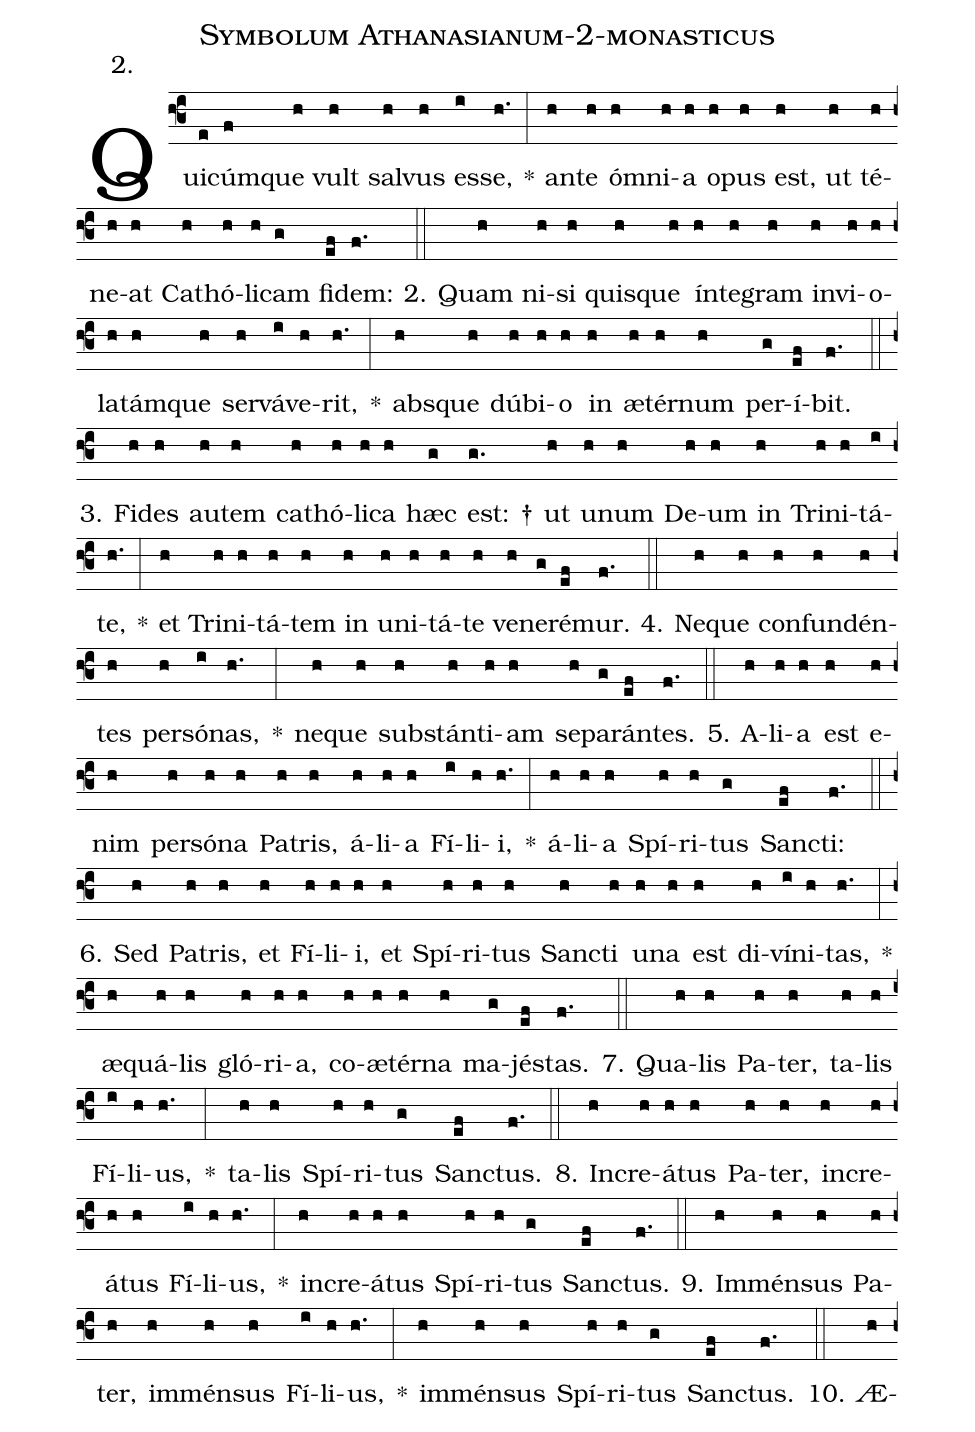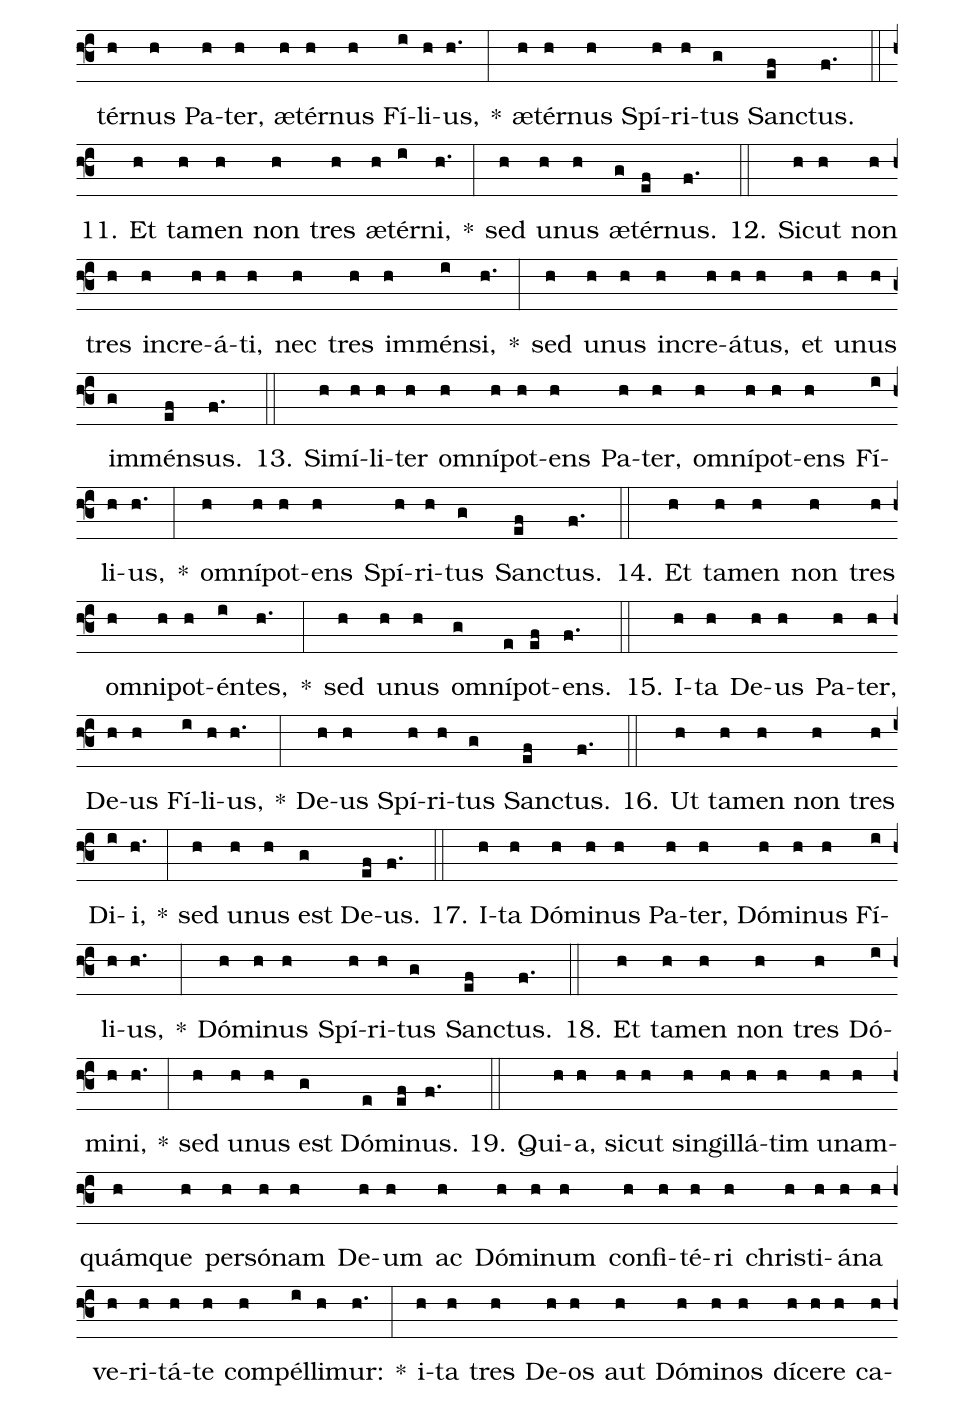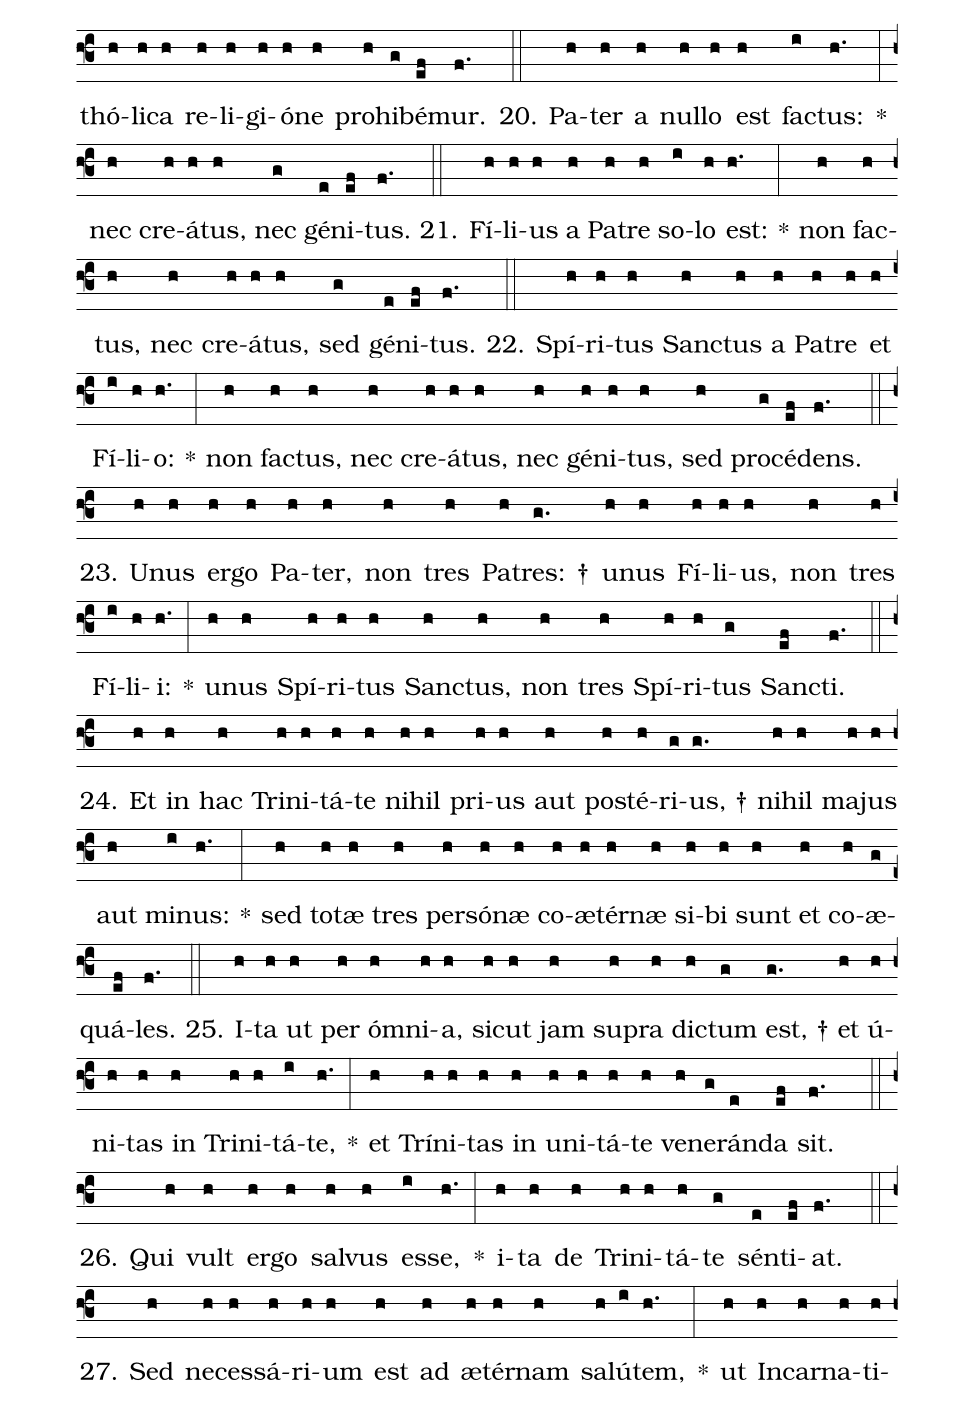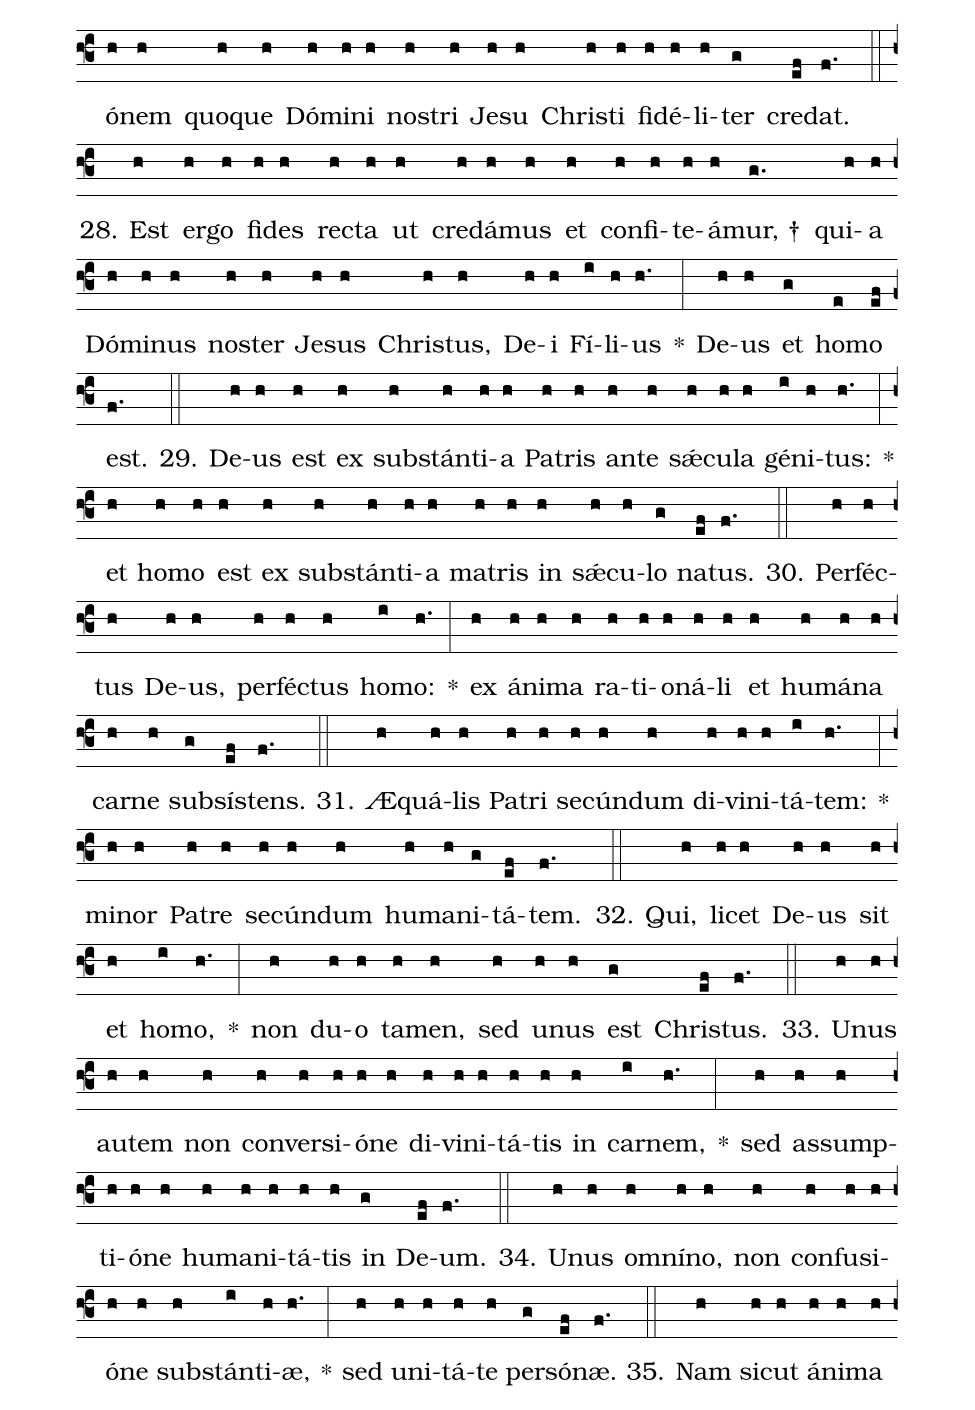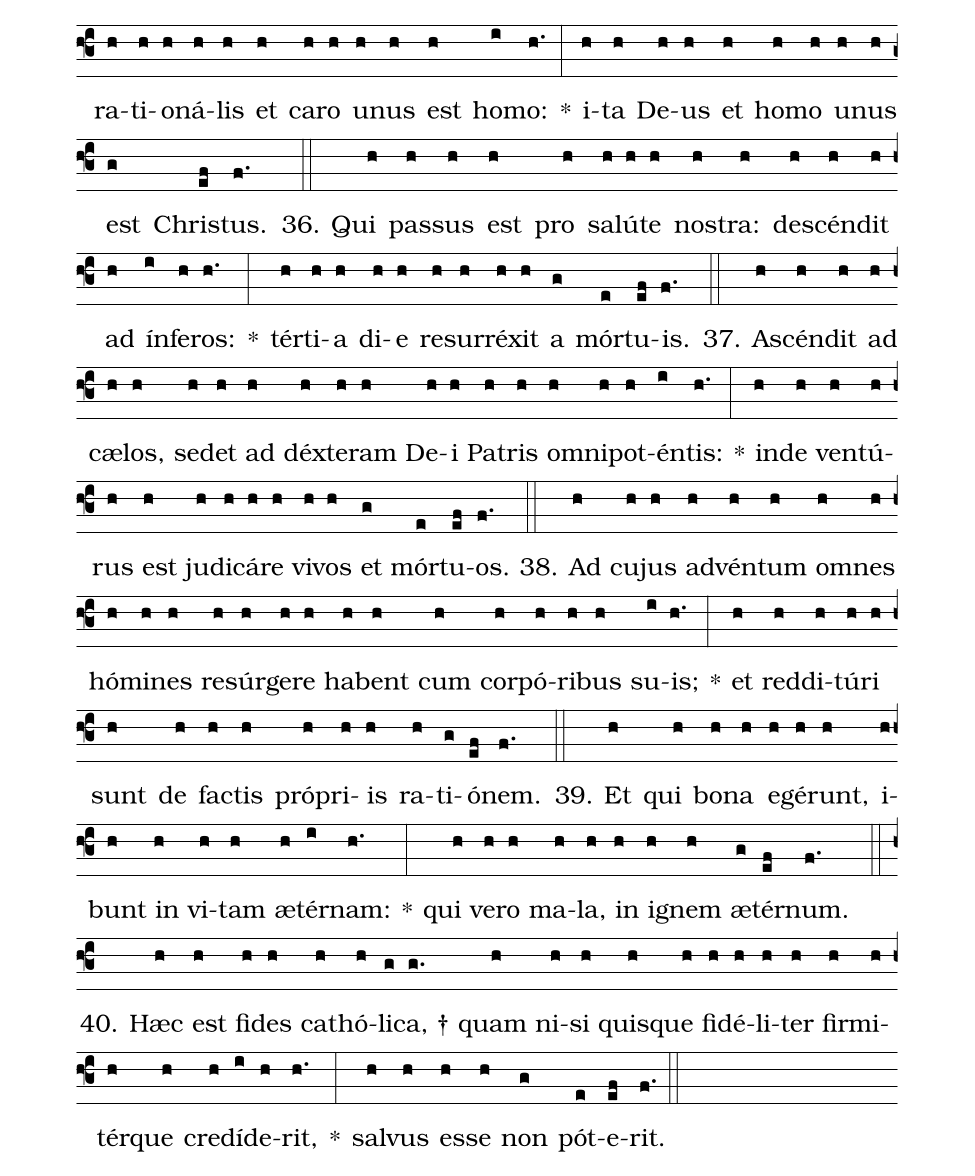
name: Symbolum Athanasianum-2-monasticus;
annotation: 2.;
%%
(f3)Qui(e)cúm(f)que(h) vult(h) sal(h)vus(h) es(i)se,(h.) *(:) an(h)te(h) óm(h)ni(h)a(h) o(h)pus(h) est,(h) ut(h) té(h)ne(h)at(h) Ca(h)thó(h)li(h)cam(g) fi(ef)dem:(f.) (::)
2. Quam(h) ni(h)si(h) quis(h)que(h) ín(h)te(h)gram(h) in(h)vi(h)o(h)la(h)tám(h)que(h) ser(h)vá(i)ve(h)rit,(h.) *(:) abs(h)que(h) dú(h)bi(h)o(h) in(h) æ(h)tér(h)num(h) per(g)í(ef)bit.(f.) (::)
3. Fi(h)des(h) au(h)tem(h) ca(h)thó(h)li(h)ca(h) hæc(g) est: †(g.) ut(h) u(h)num(h) De(h)um(h) in(h) Tri(h)ni(h)tá(i)te,(h.) *(:) et(h) Tri(h)ni(h)tá(h)tem(h) in(h) u(h)ni(h)tá(h)te(h) ve(h)ne(g)ré(ef)mur.(f.) (::)
4. Ne(h)que(h) con(h)fun(h)dén(h)tes(h) per(h)só(i)nas,(h.) *(:) ne(h)que(h) sub(h)stán(h)ti(h)am(h) se(h)pa(g)rán(ef)tes.(f.) (::)
5. A(h)li(h)a(h) est(h) e(h)nim(h) per(h)só(h)na(h) Pa(h)tris,(h) á(h)li(h)a(h) Fí(i)li(h)i,(h.) *(:) á(h)li(h)a(h) Spí(h)ri(h)tus(g) Sanc(ef)ti:(f.) (::)
6. Sed(h) Pa(h)tris,(h) et(h) Fí(h)li(h)i,(h) et(h) Spí(h)ri(h)tus(h) Sanc(h)ti(h) u(h)na(h) est(h) di(h)ví(i)ni(h)tas,(h.) *(:) æ(h)quá(h)lis(h) gló(h)ri(h)a,(h) co(h)æ(h)tér(h)na(h) ma(g)jés(ef)tas.(f.) (::)
7. Qua(h)lis(h) Pa(h)ter,(h) ta(h)lis(h) Fí(i)li(h)us,(h.) *(:) ta(h)lis(h) Spí(h)ri(h)tus(g) Sanc(ef)tus.(f.) (::)
8. In(h)cre(h)á(h)tus(h) Pa(h)ter,(h) in(h)cre(h)á(h)tus(h) Fí(i)li(h)us,(h.) *(:) in(h)cre(h)á(h)tus(h) Spí(h)ri(h)tus(g) Sanc(ef)tus.(f.) (::)
9. Im(h)mén(h)sus(h) Pa(h)ter,(h) im(h)mén(h)sus(h) Fí(i)li(h)us,(h.) *(:) im(h)mén(h)sus(h) Spí(h)ri(h)tus(g) Sanc(ef)tus.(f.) (::)
10. Æ(h)tér(h)nus(h) Pa(h)ter,(h) æ(h)tér(h)nus(h) Fí(i)li(h)us,(h.) *(:) æ(h)tér(h)nus(h) Spí(h)ri(h)tus(g) Sanc(ef)tus.(f.) (::)
11. Et(h) ta(h)men(h) non(h) tres(h) æ(h)tér(i)ni,(h.) *(:) sed(h) u(h)nus(h) æ(g)tér(ef)nus.(f.) (::)
12. Sic(h)ut(h) non(h) tres(h) in(h)cre(h)á(h)ti,(h) nec(h) tres(h) im(h)mén(i)si,(h.) *(:) sed(h) u(h)nus(h) in(h)cre(h)á(h)tus,(h) et(h) u(h)nus(h) im(g)mén(ef)sus.(f.) (::)
13. Si(h)mí(h)li(h)ter(h) om(h)ní(h)pot(h)ens(h) Pa(h)ter,(h) om(h)ní(h)pot(h)ens(h) Fí(i)li(h)us,(h.) *(:) om(h)ní(h)pot(h)ens(h) Spí(h)ri(h)tus(g) Sanc(ef)tus.(f.) (::)
14. Et(h) ta(h)men(h) non(h) tres(h) om(h)ni(h)pot(h)én(i)tes,(h.) *(:) sed(h) u(h)nus(h) om(g)ní(e)pot(ef)ens.(f.) (::)
15. I(h)ta(h) De(h)us(h) Pa(h)ter,(h) De(h)us(h) Fí(i)li(h)us,(h.) *(:) De(h)us(h) Spí(h)ri(h)tus(g) Sanc(ef)tus.(f.) (::)
16. Ut(h) ta(h)men(h) non(h) tres(h) Di(i)i,(h.) *(:) sed(h) u(h)nus(h) est(g) De(ef)us.(f.) (::)
17. I(h)ta(h) Dó(h)mi(h)nus(h) Pa(h)ter,(h) Dó(h)mi(h)nus(h) Fí(i)li(h)us,(h.) *(:) Dó(h)mi(h)nus(h) Spí(h)ri(h)tus(g) Sanc(ef)tus.(f.) (::)
18. Et(h) ta(h)men(h) non(h) tres(h) Dó(i)mi(h)ni,(h.) *(:) sed(h) u(h)nus(h) est(g) Dó(e)mi(ef)nus.(f.) (::)
19. Qui(h)a,(h) sic(h)ut(h) sin(h)gil(h)lá(h)tim(h) u(h)nam(h)quám(h)que(h) per(h)só(h)nam(h) De(h)um(h) ac(h) Dó(h)mi(h)num(h) con(h)fi(h)té(h)ri(h) chris(h)ti(h)á(h)na(h) ve(h)ri(h)tá(h)te(h) com(h)pél(i)li(h)mur:(h.) *(:) i(h)ta(h) tres(h) De(h)os(h) aut(h) Dó(h)mi(h)nos(h) dí(h)ce(h)re(h) ca(h)thó(h)li(h)ca(h) re(h)li(h)gi(h)ó(h)ne(h) pro(h)hi(g)bé(ef)mur.(f.) (::)
20. Pa(h)ter(h) a(h) nul(h)lo(h) est(h) fac(i)tus:(h.) *(:) nec(h) cre(h)á(h)tus,(h) nec(g) gé(e)ni(ef)tus.(f.) (::)
21. Fí(h)li(h)us(h) a(h) Pa(h)tre(h) so(i)lo(h) est:(h.) *(:) non(h) fac(h)tus,(h) nec(h) cre(h)á(h)tus,(h) sed(g) gé(e)ni(ef)tus.(f.) (::)
22. Spí(h)ri(h)tus(h) Sanc(h)tus(h) a(h) Pa(h)tre(h) et(h) Fí(i)li(h)o:(h.) *(:) non(h) fac(h)tus,(h) nec(h) cre(h)á(h)tus,(h) nec(h) gé(h)ni(h)tus,(h) sed(h) pro(g)cé(ef)dens.(f.) (::)
23. U(h)nus(h) er(h)go(h) Pa(h)ter,(h) non(h) tres(h) Pa(h)tres: †(g.) u(h)nus(h) Fí(h)li(h)us,(h) non(h) tres(h) Fí(i)li(h)i:(h.) *(:) u(h)nus(h) Spí(h)ri(h)tus(h) Sanc(h)tus,(h) non(h) tres(h) Spí(h)ri(h)tus(g) Sanc(ef)ti.(f.) (::)
24. Et(h) in(h) hac(h) Tri(h)ni(h)tá(h)te(h) ni(h)hil(h) pri(h)us(h) aut(h) post(h)é(h)ri(g)us, †(g.) ni(h)hil(h) ma(h)jus(h) aut(h) mi(i)nus:(h.) *(:) sed(h) to(h)tæ(h) tres(h) per(h)só(h)næ(h) co(h)æ(h)tér(h)næ(h) si(h)bi(h) sunt(h) et(h) co(h)æ(g)quá(ef)les.(f.) (::)
25. I(h)ta(h) ut(h) per(h) óm(h)ni(h)a,(h) sic(h)ut(h) jam(h) su(h)pra(h) dic(h)tum(g) est, †(g.) et(h) ú(h)ni(h)tas(h) in(h) Tri(h)ni(h)tá(i)te,(h.) *(:) et(h) Trí(h)ni(h)tas(h) in(h) u(h)ni(h)tá(h)te(h) ve(h)ne(g)rán(e)da(ef) sit.(f.) (::)
26. Qui(h) vult(h) er(h)go(h) sal(h)vus(h) es(i)se,(h.) *(:) i(h)ta(h) de(h) Tri(h)ni(h)tá(h)te(g) sén(e)ti(ef)at.(f.) (::)
27. Sed(h) ne(h)ces(h)sá(h)ri(h)um(h) est(h) ad(h) æ(h)tér(h)nam(h) sa(h)lú(i)tem,(h.) *(:) ut(h) In(h)car(h)na(h)ti(h)ó(h)nem(h) quo(h)que(h) Dó(h)mi(h)ni(h) nos(h)tri(h) Je(h)su(h) Chris(h)ti(h) fi(h)dé(h)li(h)ter(g) cre(ef)dat.(f.) (::)
28. Est(h) er(h)go(h) fi(h)des(h) rec(h)ta(h) ut(h) cre(h)dá(h)mus(h) et(h) con(h)fi(h)te(h)á(h)mur, †(g.) qui(h)a(h) Dó(h)mi(h)nus(h) nos(h)ter(h) Je(h)sus(h) Chris(h)tus,(h) De(h)i(h) Fí(i)li(h)us(h.) *(:) De(h)us(h) et(g) ho(e)mo(ef) est.(f.) (::)
29. De(h)us(h) est(h) ex(h) sub(h)stán(h)ti(h)a(h) Pa(h)tris(h) an(h)te(h) sǽ(h)cu(h)la(h) gé(i)ni(h)tus:(h.) *(:) et(h) ho(h)mo(h) est(h) ex(h) sub(h)stán(h)ti(h)a(h) ma(h)tris(h) in(h) sǽ(h)cu(h)lo(g) na(ef)tus.(f.) (::)
30. Per(h)féc(h)tus(h) De(h)us,(h) per(h)féc(h)tus(h) ho(i)mo:(h.) *(:) ex(h) á(h)ni(h)ma(h) ra(h)ti(h)o(h)ná(h)li(h) et(h) hu(h)má(h)na(h) car(h)ne(h) sub(g)sís(ef)tens.(f.) (::)
31. Æ(h)quá(h)lis(h) Pa(h)tri(h) se(h)cún(h)dum(h) di(h)vi(h)ni(h)tá(i)tem:(h.) *(:) mi(h)nor(h) Pa(h)tre(h) se(h)cún(h)dum(h) hu(h)ma(h)ni(g)tá(ef)tem.(f.) (::)
32. Qui,(h) li(h)cet(h) De(h)us(h) sit(h) et(h) ho(i)mo,(h.) *(:) non(h) du(h)o(h) ta(h)men,(h) sed(h) u(h)nus(h) est(g) Chris(ef)tus.(f.) (::)
33. U(h)nus(h) au(h)tem(h) non(h) con(h)ver(h)si(h)ó(h)ne(h) di(h)vi(h)ni(h)tá(h)tis(h) in(h) car(i)nem,(h.) *(:) sed(h) as(h)sump(h)ti(h)ó(h)ne(h) hu(h)ma(h)ni(h)tá(h)tis(h) in(g) De(ef)um.(f.) (::)
34. U(h)nus(h) om(h)ní(h)no,(h) non(h) con(h)fu(h)si(h)ó(h)ne(h) sub(h)stán(i)ti(h)æ,(h.) *(:) sed(h) u(h)ni(h)tá(h)te(h) per(g)só(ef)næ.(f.) (::)
35. Nam(h) sic(h)ut(h) á(h)ni(h)ma(h) ra(h)ti(h)o(h)ná(h)lis(h) et(h) ca(h)ro(h) u(h)nus(h) est(h) ho(i)mo:(h.) *(:) i(h)ta(h) De(h)us(h) et(h) ho(h)mo(h) u(h)nus(h) est(g) Chris(ef)tus.(f.) (::)
36. Qui(h) pas(h)sus(h) est(h) pro(h) sa(h)lú(h)te(h) nos(h)tra:(h) de(h)scén(h)dit(h) ad(h) ín(i)fe(h)ros:(h.) *(:) tér(h)ti(h)a(h) di(h)e(h) re(h)sur(h)ré(h)xit(h) a(g) mór(e)tu(ef)is.(f.) (::)
37. A(h)scén(h)dit(h) ad(h) cæ(h)los,(h) se(h)det(h) ad(h) déx(h)te(h)ram(h) De(h)i(h) Pa(h)tris(h) om(h)ni(h)pot(h)én(i)tis:(h.) *(:) in(h)de(h) ven(h)tú(h)rus(h) est(h) ju(h)di(h)cá(h)re(h) vi(h)vos(h) et(g) mór(e)tu(ef)os.(f.) (::)
38. Ad(h) cu(h)jus(h) ad(h)vén(h)tum(h) om(h)nes(h) hó(h)mi(h)nes(h) re(h)súr(h)ge(h)re(h) ha(h)bent(h) cum(h) cor(h)pó(h)ri(h)bus(h) su(i)is;(h.) *(:) et(h) red(h)di(h)tú(h)ri(h) sunt(h) de(h) fac(h)tis(h) pró(h)pri(h)is(h) ra(h)ti(g)ó(ef)nem.(f.) (::)
39. Et(h) qui(h) bo(h)na(h) e(h)gé(h)runt,(h) i(h)bunt(h) in(h) vi(h)tam(h) æ(h)tér(i)nam:(h.) *(:) qui(h) ve(h)ro(h) ma(h)la,(h) in(h) i(h)gnem(h) æ(g)tér(ef)num.(f.) (::)
40. Hæc(h) est(h) fi(h)des(h) ca(h)thó(h)li(g)ca, †(g.) quam(h) ni(h)si(h) quis(h)que(h) fi(h)dé(h)li(h)ter(h) fir(h)mi(h)tér(h)que(h) cre(h)dí(i)de(h)rit,(h.) *(:) sal(h)vus(h) es(h)se(h) non(g) pót(e)e(ef)rit.(f.) (::)
